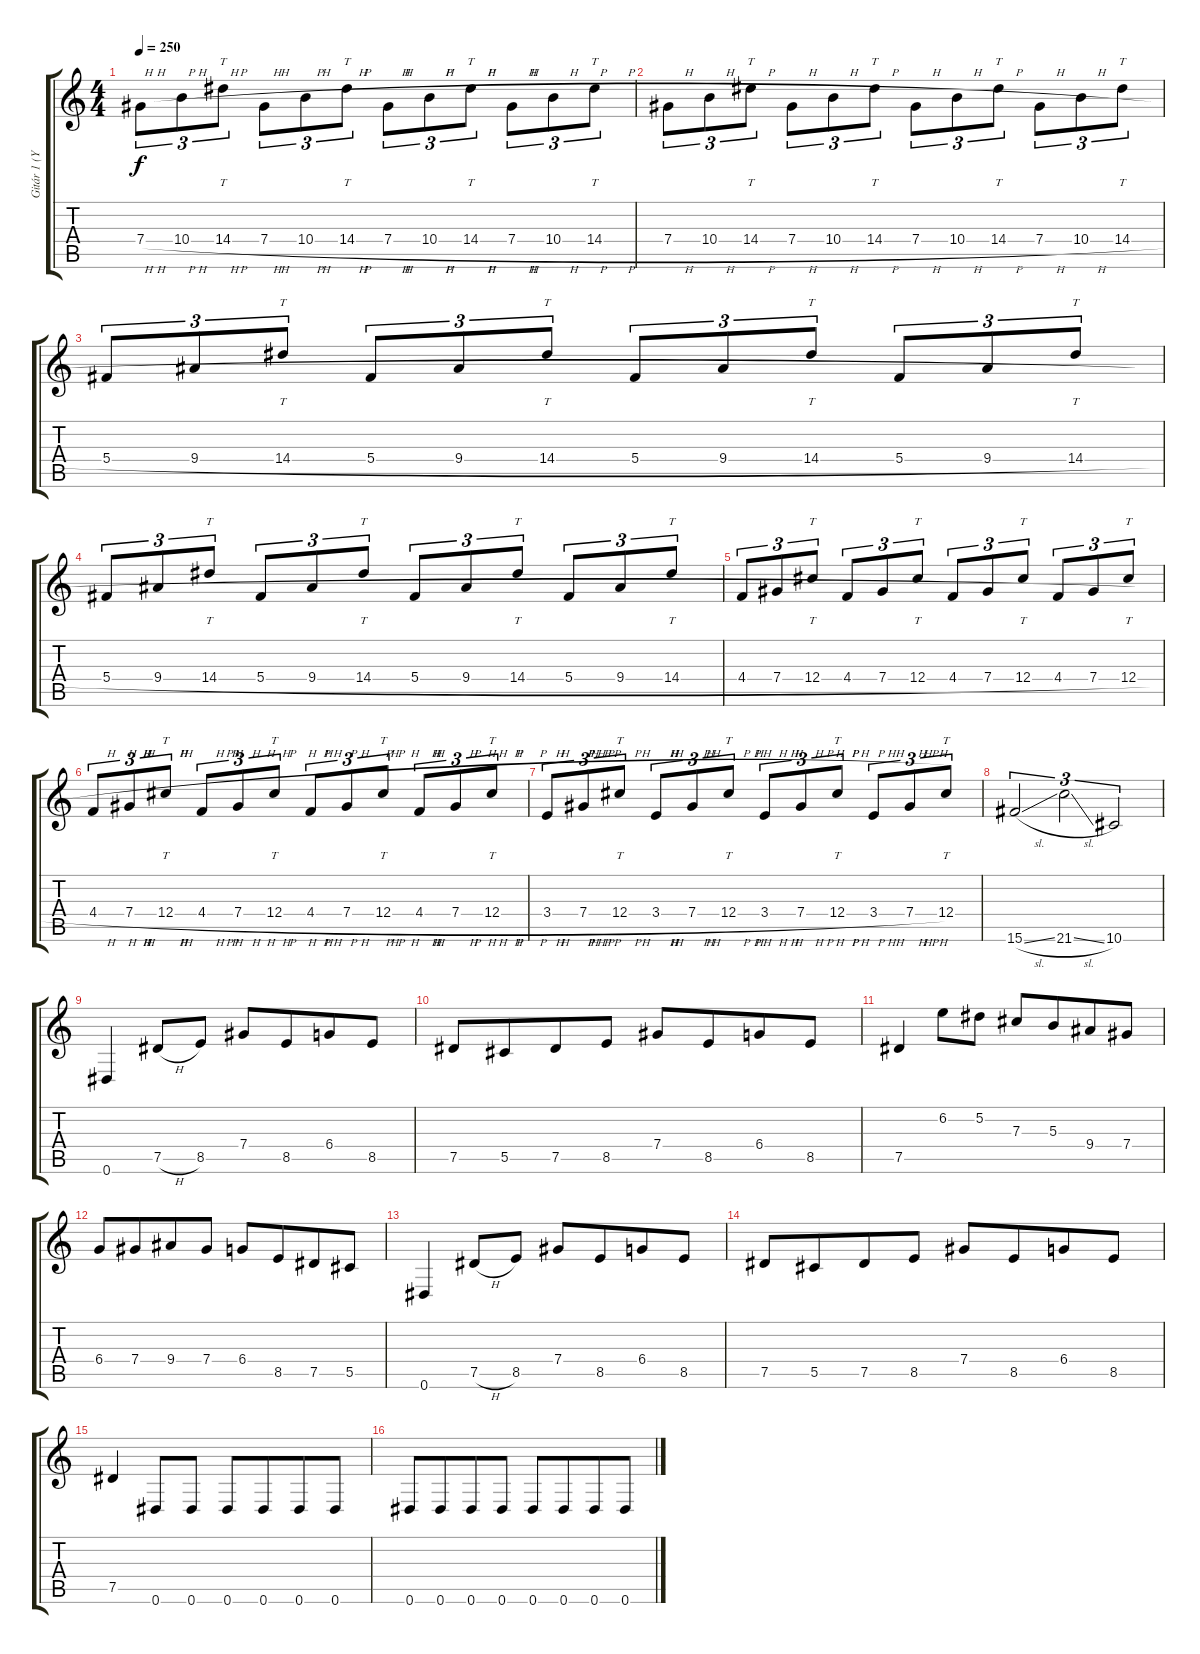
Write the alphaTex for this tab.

\track ("Gitár 1 (Yngwie Malmsteen)" "Gitár 1 (Y") {instrument distortionguitar}
\staff {score tabs}
\tuning (Eb4 Bb3 Gb3 Db3 Ab2 Eb2) {hide}
\ts (4 4)
\tempo 250
\clef g2
\ks c
7.4{h}.8{tu (3 2) dy f} 10.4{h}.8{tu (3 2)} 14.4{h}.8{tt tu (3 2)} 7.4{h}.8{tu (3 2)} 10.4{h}.8{tu (3 2)} 14.4{h}.8{tt tu (3 2)} 7.4{h}.8{tu (3 2)} 10.4{h}.8{tu (3 2)} 14.4{h}.8{tt tu (3 2)} 7.4{h}.8{tu (3 2)} 10.4{h}.8{tu (3 2)} 14.4{h}.8{tt tu (3 2)} |
7.4{h}.8{tu (3 2)} 10.4{h}.8{tu (3 2)} 14.4{h}.8{tt tu (3 2)} 7.4{h}.8{tu (3 2)} 10.4{h}.8{tu (3 2)} 14.4{h}.8{tt tu (3 2)} 7.4{h}.8{tu (3 2)} 10.4{h}.8{tu (3 2)} 14.4{h}.8{tt tu (3 2)} 7.4{h}.8{tu (3 2)} 10.4{h}.8{tu (3 2)} 14.4{h}.8{tt tu (3 2)} |
5.4{h}.8{tu (3 2)} 9.4{h}.8{tu (3 2)} 14.4{h}.8{tt tu (3 2)} 5.4{h}.8{tu (3 2)} 9.4{h}.8{tu (3 2)} 14.4{h}.8{tt tu (3 2)} 5.4{h}.8{tu (3 2)} 9.4{h}.8{tu (3 2)} 14.4{h}.8{tt tu (3 2)} 5.4{h}.8{tu (3 2)} 9.4{h}.8{tu (3 2)} 14.4{h}.8{tt tu (3 2)} |
5.4{h}.8{tu (3 2)} 9.4{h}.8{tu (3 2)} 14.4{h}.8{tt tu (3 2)} 5.4{h}.8{tu (3 2)} 9.4{h}.8{tu (3 2)} 14.4{h}.8{tt tu (3 2)} 5.4{h}.8{tu (3 2)} 9.4{h}.8{tu (3 2)} 14.4{h}.8{tt tu (3 2)} 5.4{h}.8{tu (3 2)} 9.4{h}.8{tu (3 2)} 14.4{h}.8{tt tu (3 2)} |
4.4{h}.8{tu (3 2)} 7.4{h}.8{tu (3 2)} 12.4{h}.8{tt tu (3 2)} 4.4{h}.8{tu (3 2)} 7.4{h}.8{tu (3 2)} 12.4{h}.8{tt tu (3 2)} 4.4{h}.8{tu (3 2)} 7.4{h}.8{tu (3 2)} 12.4{h}.8{tt tu (3 2)} 4.4{h}.8{tu (3 2)} 7.4{h}.8{tu (3 2)} 12.4{h}.8{tt tu (3 2)} |
4.4{h}.8{tu (3 2)} 7.4{h}.8{tu (3 2)} 12.4{h}.8{tt tu (3 2)} 4.4{h}.8{tu (3 2)} 7.4{h}.8{tu (3 2)} 12.4{h}.8{tt tu (3 2)} 4.4{h}.8{tu (3 2)} 7.4{h}.8{tu (3 2)} 12.4{h}.8{tt tu (3 2)} 4.4{h}.8{tu (3 2)} 7.4{h}.8{tu (3 2)} 12.4{h}.8{tt tu (3 2)} |
3.4{h}.8{tu (3 2)} 7.4{h}.8{tu (3 2)} 12.4{h}.8{tt tu (3 2)} 3.4{h}.8{tu (3 2)} 7.4{h}.8{tu (3 2)} 12.4{h}.8{tt tu (3 2)} 3.4{h}.8{tu (3 2)} 7.4{h}.8{tu (3 2)} 12.4{h}.8{tt tu (3 2)} 3.4{h}.8{tu (3 2)} 7.4{h}.8{tu (3 2)} 12.4.8{tt tu (3 2)} |
15.6{sl}.2{tu (3 2)} 21.6{sl}.2{tu (3 2)} 10.6.2{tu (3 2)} |
0.6.4 7.5{h}.8 8.5.8 7.4.8 8.5.8{beam merge} 6.4.8 8.5.8 |
7.5.8 5.5.8{beam merge} 7.5.8 8.5.8 7.4.8 8.5.8{beam merge} 6.4.8 8.5.8 |
7.5.4 6.2.8 5.2.8 7.3.8 5.3.8{beam merge} 9.4.8 7.4.8 |
6.4.8 7.4.8{beam merge} 9.4.8 7.4.8 6.4.8 8.5.8{beam merge} 7.5.8 5.5.8 |
0.6.4 7.5{h}.8 8.5.8 7.4.8 8.5.8{beam merge} 6.4.8 8.5.8 |
7.5.8 5.5.8{beam merge} 7.5.8 8.5.8 7.4.8 8.5.8{beam merge} 6.4.8 8.5.8 |
7.5.4 0.6.8 0.6.8 0.6.8 0.6.8{beam merge} 0.6.8 0.6.8 |
0.6.8 0.6.8{beam merge} 0.6.8 0.6.8 0.6.8 0.6.8{beam merge} 0.6.8 0.6.8
